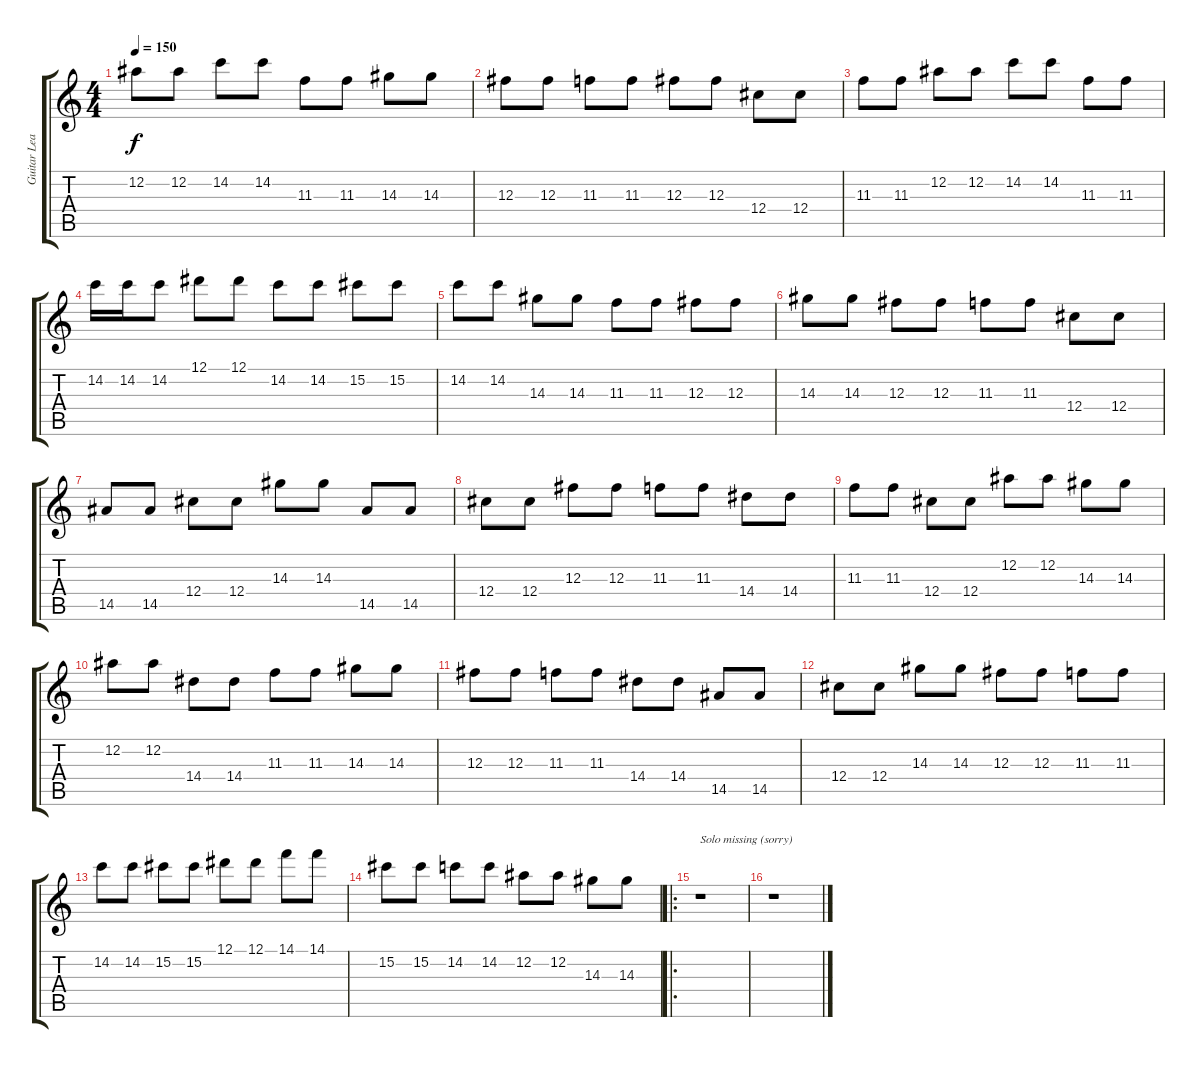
\track ("Guitar Lead" "Guitar Lea") {instrument electricguitarjazz}
\staff {score tabs}
\tuning (Eb4 Bb3 Gb3 Db3 Ab2 Eb2) {hide}
\ts (4 4)
\tempo 150
\clef g2
\ks c
12.2.8{dy f} 12.2.8 14.2.8 14.2.8 11.3.8 11.3.8 14.3.8 14.3.8 |
12.3.8 12.3.8 11.3.8 11.3.8 12.3.8 12.3.8 12.4.8 12.4.8 |
11.3.8 11.3.8 12.2.8 12.2.8 14.2.8 14.2.8 11.3.8 11.3.8 |
14.2.16 14.2.16 14.2.8 12.1.8 12.1.8 14.2.8 14.2.8 15.2.8 15.2.8 |
14.2.8 14.2.8 14.3.8 14.3.8 11.3.8 11.3.8 12.3.8 12.3.8 |
14.3.8 14.3.8 12.3.8 12.3.8 11.3.8 11.3.8 12.4.8 12.4.8 |
14.5.8 14.5.8 12.4.8 12.4.8 14.3.8 14.3.8 14.5.8 14.5.8 |
12.4.8 12.4.8 12.3.8 12.3.8 11.3.8 11.3.8 14.4.8 14.4.8 |
11.3.8 11.3.8 12.4.8 12.4.8 12.2.8 12.2.8 14.3.8 14.3.8 |
12.2.8 12.2.8 14.4.8 14.4.8 11.3.8 11.3.8 14.3.8 14.3.8 |
12.3.8 12.3.8 11.3.8 11.3.8 14.4.8 14.4.8 14.5.8 14.5.8 |
12.4.8 12.4.8 14.3.8 14.3.8 12.3.8 12.3.8 11.3.8 11.3.8 |
14.2.8 14.2.8 15.2.8 15.2.8 12.1.8 12.1.8 14.1.8 14.1.8 |
15.2.8 15.2.8 14.2.8 14.2.8 12.2.8 12.2.8 14.3.8 14.3.8 |
\ro
r.1{txt "Solo missing (sorry)"} |
r.1
